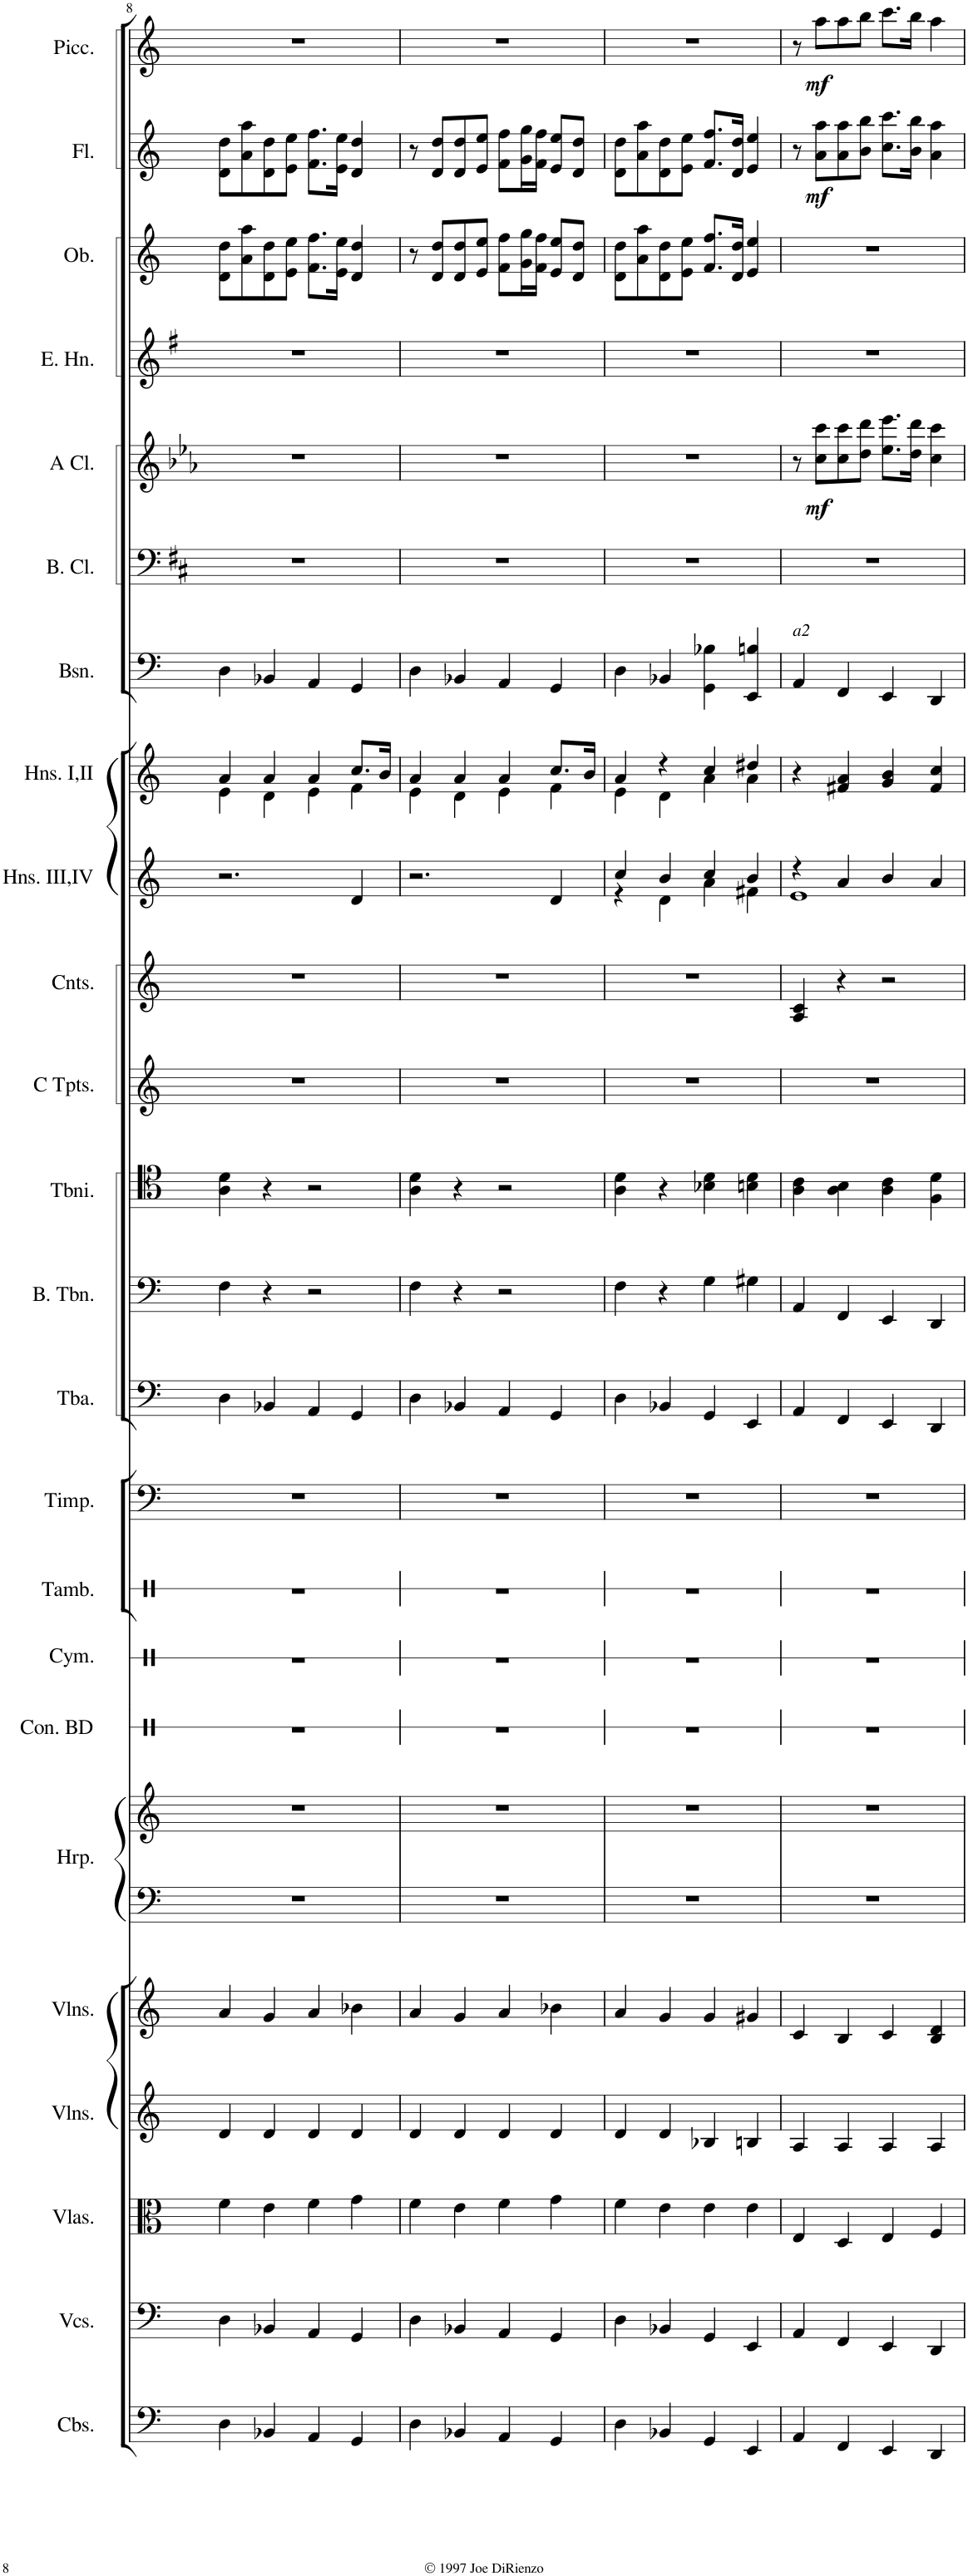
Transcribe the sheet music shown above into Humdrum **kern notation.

**kern	**kern	**kern	**kern	**kern	**kern	**kern	**kern	**kern	**kern	**kern	**kern	**kern	**kern	**kern	**kern	**kern	**kern	**kern	**kern	**kern	**dynam	**kern	**kern	**kern	**dynam	**kern	**dynam
*part24	*part23	*part22	*part21	*part20	*part19	*part19	*part18	*part17	*part16	*part15	*part14	*part13	*part12	*part11	*part10	*part9	*part8	*part7	*part6	*part5	*part5	*part4	*part3	*part2	*part2	*part1	*part1
*staff25	*staff24	*staff23	*staff22	*staff21	*staff20	*staff19	*staff18	*staff17	*staff16	*staff15	*staff14	*staff13	*staff12	*staff11	*staff10	*staff9	*staff8	*staff7	*staff6	*staff5	*staff5	*staff4	*staff3	*staff2	*staff2	*staff1	*staff1
*I"Contrabasses	*I"Violoncellos	*I"Violas	*I"Violins	*I"Violins	*I"Harp	*	*I"Concert Bass Drum	*I"Cymbal	*I"Tambourine	*I"Timpani	*I"Tuba	*I"Bass Trombone	*I"Trombones	*I"C Trumpets	*I"Cornets (C)	*I"Horns III,IV	*I"Horns I &amp; II	*I"Bassoons	*I"Bass Clarinet	*I"A Clarinets	*	*I"English Horn	*I"Oboes	*I"Flutes	*	*I"Piccolo	*
*I'Cbs.	*I'Vcs.	*I'Vlas.	*I'Vlns.	*I'Vlns.	*I'Hrp.	*	*I'Con. BD	*I'Cym.	*I'Tamb.	*I'Timp.	*I'Tba.	*I'B. Tbn.	*	*I'C Tpts.	*I'Cnts.	*I'Hns. III,IV	*I'Hns. I,II	*I'Bsn.	*I'B. Cl.	*I'A Cl.	*	*I'E. Hn.	*I'Ob.	*I'Fl.	*	*I'Picc.	*
!!LO:PB:g=z
*clefF4	*clefF4	*clefC3	*clefG2	*clefG2	*clefF4	*clefG2	*clefX	*clefX	*clefX	*clefF4	*clefF4	*clefF4	*clefC4	*clefG2	*clefG2	*clefG2	*clefG2	*clefF4	*clefF4	*clefG2	*	*clefG2	*clefG2	*clefG2	*	*clefG2	*
*Trd7c12	*	*	*	*Trd1c2	*Trd1c2	*Trd1c2	*	*	*	*	*	*Trd1c2	*	*	*	*Trd4c7	*Trd4c7	*	*Trd1c2	*Trd2c3	*	*Trd4c7	*	*	*	*Trd-7c-12	*
*k[]	*k[]	*k[]	*k[]	*k[]	*k[]	*k[]	*k[]	*k[]	*k[]	*k[]	*k[]	*k[]	*k[]	*k[]	*k[]	*k[]	*k[]	*k[]	*k[f#c#]	*k[b-e-a-]	*	*k[f#]	*k[]	*k[]	*	*k[]	*
*M4/4	*M4/4	*M4/4	*M4/4	*M4/4	*M4/4	*M4/4	*M4/4	*M4/4	*M4/4	*M4/4	*M4/4	*M4/4	*M4/4	*M4/4	*M4/4	*M4/4	*M4/4	*M4/4	*M4/4	*M4/4	*	*M4/4	*M4/4	*M4/4	*	*M4/4	*
=8	=8	=8	=8	=8	=8	=8	=8	=8	=8	=8	=8	=8	=8	=8	=8	=8	=8	=8	=8	=8	=8	=8	=8	=8	=8	=8	=8
*	*	*	*	*	*	*	*	*	*	*	*	*	*	*	*	*	*^	*	*	*	*	*	*	*	*	*	*
4D\	4D\	4f\	4d/	4a/	1r	1r	1r	1r	1r	1r	4D\	4F\	4A\ 4d\	1r	1r	2.r	4a/	4e\	4D\	1r	1r	.	1r	8d\ 8dd\L	8d\ 8dd\L	.	1r	.
.	.	.	.	.	.	.	.	.	.	.	.	.	.	.	.	.	.	.	.	.	.	.	.	8a\ 8aa\	8a\ 8aa\	.	.	.
4BB-X/	4BB-X/	4e\	4d/	4g/	.	.	.	.	.	.	4BB-X/	4r	4r	.	.	.	4a/	4d\	4BB-X/	.	.	.	.	8d\ 8dd\	8d\ 8dd\	.	.	.
.	.	.	.	.	.	.	.	.	.	.	.	.	.	.	.	.	.	.	.	.	.	.	.	8e\ 8ee\J	8e\ 8ee\J	.	.	.
4AA/	4AA/	4f\	4d/	4a/	.	.	.	.	.	.	4AA/	2r	2r	.	.	.	4a/	4e\	4AA/	.	.	.	.	8.f\ 8.ff\L	8.f\ 8.ff\L	.	.	.
.	.	.	.	.	.	.	.	.	.	.	.	.	.	.	.	.	.	.	.	.	.	.	.	16e\ 16ee\Jk	16e\ 16ee\Jk	.	.	.
4GG/	4GG/	4g\	4d/	4b-X\	.	.	.	.	.	.	4GG/	.	.	.	.	4d/	8.cc/L	4f\	4GG/	.	.	.	.	4d/ 4dd/	4d/ 4dd/	.	.	.
.	.	.	.	.	.	.	.	.	.	.	.	.	.	.	.	.	16b/Jk	.	.	.	.	.	.	.	.	.	.	.
=9	=9	=9	=9	=9	=9	=9	=9	=9	=9	=9	=9	=9	=9	=9	=9	=9	=9	=9	=9	=9	=9	=9	=9	=9	=9	=9	=9	=9
4D\	4D\	4f\	4d/	4a/	1r	1r	1r	1r	1r	1r	4D\	4F\	4A\ 4d\	1r	1r	2.r	4a/	4e\	4D\	1r	1r	.	1r	8r	8r	.	1r	.
.	.	.	.	.	.	.	.	.	.	.	.	.	.	.	.	.	.	.	.	.	.	.	.	8d/ 8dd/L	8d/ 8dd/L	.	.	.
4BB-X/	4BB-X/	4e\	4d/	4g/	.	.	.	.	.	.	4BB-X/	4r	4r	.	.	.	4a/	4d\	4BB-X/	.	.	.	.	8d/ 8dd/	8d/ 8dd/	.	.	.
.	.	.	.	.	.	.	.	.	.	.	.	.	.	.	.	.	.	.	.	.	.	.	.	8e/ 8ee/J	8e/ 8ee/J	.	.	.
4AA/	4AA/	4f\	4d/	4a/	.	.	.	.	.	.	4AA/	2r	2r	.	.	.	4a/	4e\	4AA/	.	.	.	.	8f\ 8ff\L	8f\ 8ff\L	.	.	.
.	.	.	.	.	.	.	.	.	.	.	.	.	.	.	.	.	.	.	.	.	.	.	.	16g\ 16gg\L	16g\ 16gg\L	.	.	.
.	.	.	.	.	.	.	.	.	.	.	.	.	.	.	.	.	.	.	.	.	.	.	.	16f\ 16ff\JJ	16f\ 16ff\JJ	.	.	.
4GG/	4GG/	4g\	4d/	4b-X\	.	.	.	.	.	.	4GG/	.	.	.	.	4d/	8.cc/L	4f\	4GG/	.	.	.	.	8e/ 8ee/L	8e/ 8ee/L	.	.	.
.	.	.	.	.	.	.	.	.	.	.	.	.	.	.	.	.	.	.	.	.	.	.	.	8d/ 8dd/J	8d/ 8dd/J	.	.	.
.	.	.	.	.	.	.	.	.	.	.	.	.	.	.	.	.	16b/Jk	.	.	.	.	.	.	.	.	.	.	.
=10	=10	=10	=10	=10	=10	=10	=10	=10	=10	=10	=10	=10	=10	=10	=10	=10	=10	=10	=10	=10	=10	=10	=10	=10	=10	=10	=10	=10
*	*	*	*	*	*	*	*	*	*	*	*	*	*	*	*	*^	*	*	*	*	*	*	*	*	*	*	*	*
4D\	4D\	4f\	4d/	4a/	1r	1r	1r	1r	1r	1r	4D\	4F\	4A\ 4d\	1r	1r	4cc/	4r	4a/	4e\	4D\	1r	1r	.	1r	8d\ 8dd\L	8d\ 8dd\L	.	1r	.
.	.	.	.	.	.	.	.	.	.	.	.	.	.	.	.	.	.	.	.	.	.	.	.	.	8a\ 8aa\	8a\ 8aa\	.	.	.
4BB-X/	4BB-X/	4e\	4d/	4g/	.	.	.	.	.	.	4BB-X/	4r	4r	.	.	4b/	4d\	4r	4d\	4BB-X/	.	.	.	.	8d\ 8dd\	8d\ 8dd\	.	.	.
.	.	.	.	.	.	.	.	.	.	.	.	.	.	.	.	.	.	.	.	.	.	.	.	.	8e\ 8ee\J	8e\ 8ee\J	.	.	.
4GG/	4GG/	4e\	4B-X/	4g/	.	.	.	.	.	.	4GG/	4G\	4B-X\ 4d\	.	.	4cc/	4a\	4cc/	4a\	4GG\ 4B-X\	.	.	.	.	8.f/ 8.ff/L	8.f/ 8.ff/L	.	.	.
.	.	.	.	.	.	.	.	.	.	.	.	.	.	.	.	.	.	.	.	.	.	.	.	.	16d/ 16dd/Jk	16d/ 16dd/Jk	.	.	.
4EE/	4EE/	4e\	4Bn/	4g#X/	.	.	.	.	.	.	4EE/	4G#X\	4Bn\ 4d\	.	.	4b/	4f#X\	4dd#X/	4a\	4EE/ 4Bn/	.	.	.	.	4e/ 4ee/	4e/ 4ee/	.	.	.
=11	=11	=11	=11	=11	=11	=11	=11	=11	=11	=11	=11	=11	=11	=11	=11	=11	=11	=11	=11	=11	=11	=11	=11	=11	=11	=11	=11	=11	=11
!	!	!	!	!	!	!	!	!	!	!	!	!	!	!	!	!	!	!	!	!LO:TX:a:i:t=a2	!	!	!	!	!	!	!	!	!
*	*	*	*	*	*	*	*	*	*	*	*	*	*	*	*	*	*	*v	*v	*	*	*	*	*	*	*	*	*	*
4AA/	4AA/	4E/	4A/	4c/	1r	1r	1r	1r	1r	1r	4AA/	4AA/	4A\ 4c\	1r	4A/ 4c/	4r	1e	4r	4AA/	1r	8r	.	1r	1r	8r	.	8r	.
!	!	!	!	!	!	!	!	!	!	!	!	!	!	!	!	!	!	!	!	!	!	!LO:DY:b	!	!	!	!LO:DY:b	!	!LO:DY:b
.	.	.	.	.	.	.	.	.	.	.	.	.	.	.	.	.	.	.	.	.	8cc\ 8ccc\L	mf	.	.	8a\ 8aa\L	mf	8aa\L	mf
4FF/	4FF/	4D/	4A/	4B/	.	.	.	.	.	.	4FF/	4FF/	4A\ 4B\	.	4r	4a/	.	4f#X/ 4a/	4FF/	.	8cc\ 8ccc\	.	.	.	8a\ 8aa\	.	8aa\	.
.	.	.	.	.	.	.	.	.	.	.	.	.	.	.	.	.	.	.	.	.	8dd\ 8ddd\J	.	.	.	8b\ 8bb\J	.	8bb\J	.
4EE/	4EE/	4E/	4A/	4c/	.	.	.	.	.	.	4EE/	4EE/	4A\ 4c\	.	2r	4b/	.	4g/ 4b/	4EE/	.	8.ee-\ 8.eee-\L	.	.	.	8.cc\ 8.ccc\L	.	8.ccc\L	.
.	.	.	.	.	.	.	.	.	.	.	.	.	.	.	.	.	.	.	.	.	16dd\ 16ddd\Jk	.	.	.	16b\ 16bb\Jk	.	16bb\Jk	.
4DD/	4DD/	4F/	4A/	4B/ 4d/	.	.	.	.	.	.	4DD/	4DD/	4F\ 4d\	.	.	4a/	.	4f#/ 4cc/	4DD/	.	4cc\ 4ccc\	.	.	.	4a\ 4aa\	.	4aa\	.
*	*	*	*	*	*	*	*	*	*	*	*	*	*	*	*	*v	*v	*	*	*	*	*	*	*	*	*	*	*
=	=	=	=	=	=	=	=	=	=	=	=	=	=	=	=	=	=	=	=	=	=	=	=	=	=	=	=
*-	*-	*-	*-	*-	*-	*-	*-	*-	*-	*-	*-	*-	*-	*-	*-	*-	*-	*-	*-	*-	*-	*-	*-	*-	*-	*-	*-
